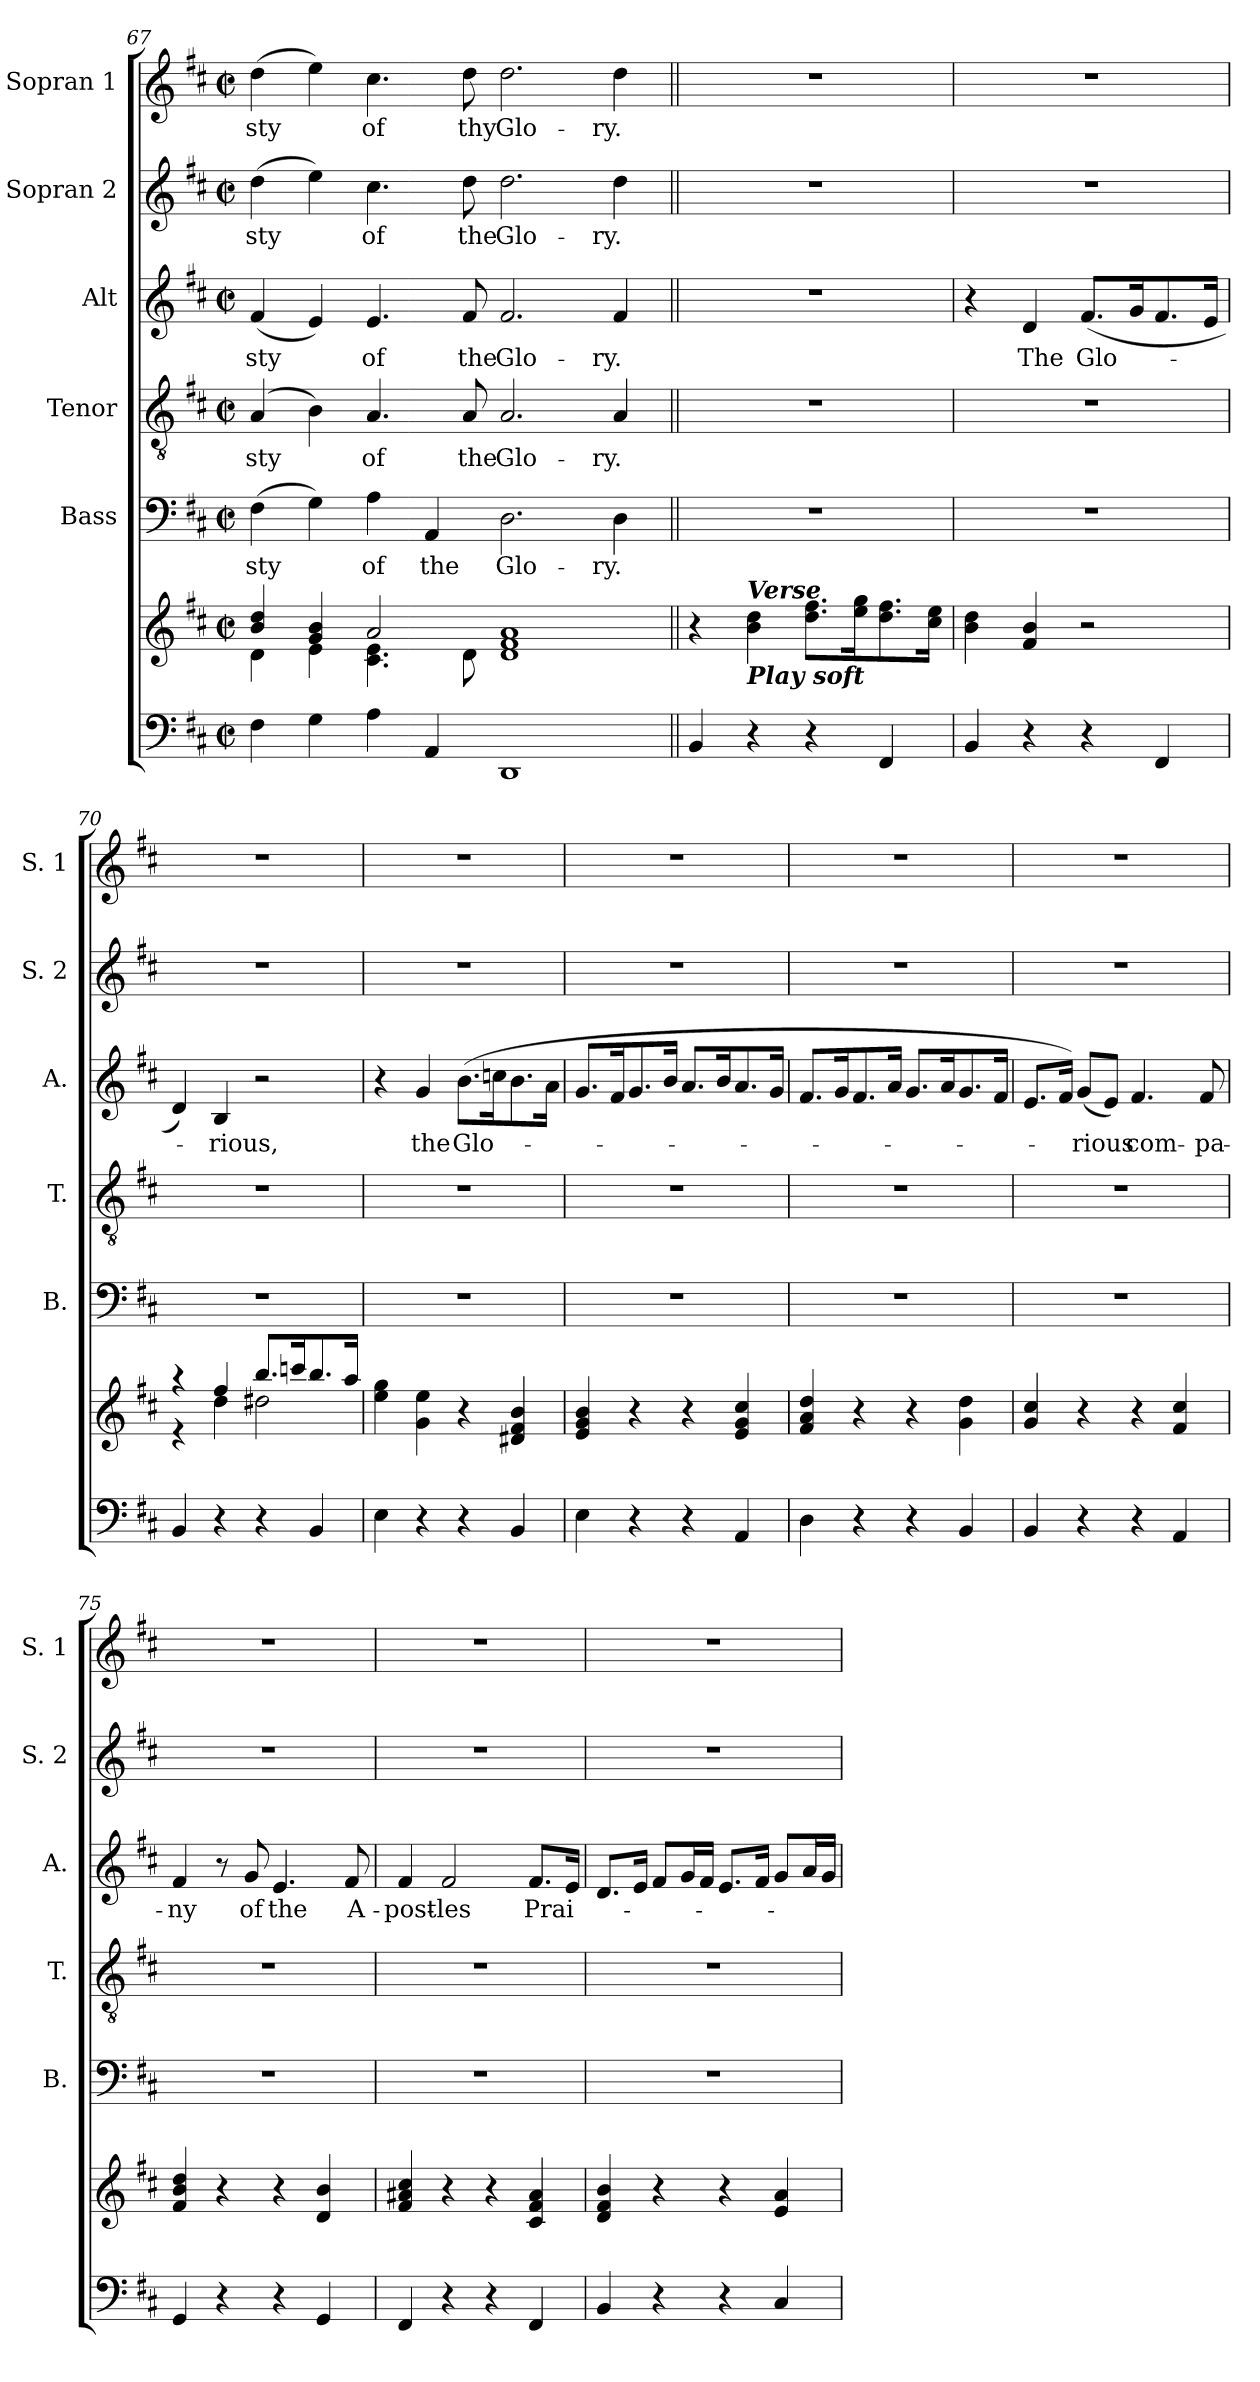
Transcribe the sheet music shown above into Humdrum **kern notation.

**kern	**kern	**kern	**text	**kern	**text	**kern	**text	**kern	**text	**kern	**text
*part6	*part6	*part5	*part5	*part4	*part4	*part3	*part3	*part2	*part2	*part1	*part1
*staff7	*staff6	*staff5	*staff5	*staff4	*staff4	*staff3	*staff3	*staff2	*staff2	*staff1	*staff1
*	*	*I"Bass	*	*I"Tenor	*	*I"Alt	*	*I"Sopran 2	*	*I"Sopran 1	*
*	*	*I'B.	*	*I'T.	*	*I'A.	*	*I'S. 2	*	*I'S. 1	*
*clefF4	*clefG2	*clefF4	*	*clefGv2	*	*clefG2	*	*clefG2	*	*clefG2	*
*k[f#c#]	*k[f#c#]	*k[f#c#]	*	*k[f#c#]	*	*k[f#c#]	*	*k[f#c#]	*	*k[f#c#]	*
*D:	*D:	*D:	*	*D:	*	*D:	*	*D:	*	*D:	*
*M2/2	*M2/2	*M2/2	*	*M2/2	*	*M2/2	*	*M2/2	*	*M2/2	*
*met(c|)	*met(c|)	*met(c|)	*	*met(c|)	*	*met(c|)	*	*met(c|)	*	*met(c|)	*
=67	=67	=67	=67	=67	=67	=67	=67	=67	=67	=67	=67
*	*^	*	*	*	*	*	*	*	*	*	*
!	!	!	!	!LO:LY:b	!	!LO:LY:b	!	!LO:LY:b	!	!LO:LY:b	!	!LO:LY:b
4F#\	4b/ 4dd/	4d\	(>4F#\	-sty	(4A/	-sty	(<4f#/	-sty	(>4dd\	-sty	(>4dd\	-sty
4G\	4g/ 4b/	4e\	4G\)	.	4B\)	.	4e/)	.	4ee\)	.	4ee\)	.
!	!	!	!	!LO:LY:b	!	!LO:LY:b	!	!LO:LY:b	!	!LO:LY:b	!	!LO:LY:b
4A\	2a/	4.c#\ 4.e\	4A\	of	4.A/	of	4.e/	of	4.cc#\	of	4.cc#\	of
!	!	!	!	!LO:LY:b	!	!	!	!	!	!	!	!
4AA/	.	.	4AA/	the	.	.	.	.	.	.	.	.
!	!	!	!	!	!	!LO:LY:b	!	!LO:LY:b	!	!LO:LY:b	!	!LO:LY:b
.	.	8d\	.	.	8A/	the	8f#/	the	8dd\	the	8dd\	thy
!	!	!	!	!LO:LY:b	!	!LO:LY:b	!	!LO:LY:b	!	!LO:LY:b	!	!LO:LY:b
1DD	1a	1d 1f#	2.D\	Glo-	2.A/	Glo-	2.f#/	Glo-	2.dd\	Glo-	2.dd\	Glo-
!	!	!	!	!LO:LY:b	!	!LO:LY:b	!	!LO:LY:b	!	!LO:LY:b	!	!LO:LY:b
.	.	.	4D\	-ry.	4A/	-ry.	4f#/	-ry.	4dd\	-ry.	4dd\	-ry.
*	*v	*v	*	*	*	*	*	*	*	*	*	*
!!LO:LB:g=z
=68||	=68||	=68||	=68||	=68||	=68||	=68||	=68||	=68||	=68||	=68||	=68||
4BB/	4r	1r	.	1r	.	1r	.	1r	.	1r	.
!	!LO:TX:a:Bi:t=Verse	!	!	!	!	!	!	!	!	!	!
!	!LO:TX:b:Bi:t=Play soft	!	!	!	!	!	!	!	!	!	!
4r	4b\ 4dd\	.	.	.	.	.	.	.	.	.	.
4r	8.dd\ 8.ff#\L	.	.	.	.	.	.	.	.	.	.
.	16ee\ 16gg\k	.	.	.	.	.	.	.	.	.	.
4FF#/	8.dd\ 8.ff#\	.	.	.	.	.	.	.	.	.	.
.	16cc#\ 16ee\Jk	.	.	.	.	.	.	.	.	.	.
=69	=69	=69	=69	=69	=69	=69	=69	=69	=69	=69	=69
4BB/	4b\ 4dd\	1r	.	1r	.	4r	.	1r	.	1r	.
!	!	!	!	!	!	!	!LO:LY:b	!	!	!	!
4r	4f#/ 4b/	.	.	.	.	4d/	The	.	.	.	.
!	!	!	!	!	!	!	!LO:LY:b	!	!	!	!
4r	2r	.	.	.	.	(<8.f#/L	Glo-	.	.	.	.
.	.	.	.	.	.	16g/k	.	.	.	.	.
4FF#/	.	.	.	.	.	8.f#/	.	.	.	.	.
.	.	.	.	.	.	16e/Jk	.	.	.	.	.
=70	=70	=70	=70	=70	=70	=70	=70	=70	=70	=70	=70
*	*^	*	*	*	*	*	*	*	*	*	*
4BB/	4r	4r	1r	.	1r	.	4d/)	.	1r	.	1r	.
!	!	!	!	!	!	!	!	!LO:LY:b	!	!	!	!
4r	4ff#/	4dd\	.	.	.	.	4B/	-rious,	.	.	.	.
4r	8.bb/L	2dd#X\	.	.	.	.	2r	.	.	.	.	.
.	16cccn/k	.	.	.	.	.	.	.	.	.	.	.
4BB/	8.bb/	.	.	.	.	.	.	.	.	.	.	.
.	16aa/Jk	.	.	.	.	.	.	.	.	.	.	.
*	*v	*v	*	*	*	*	*	*	*	*	*	*
=71	=71	=71	=71	=71	=71	=71	=71	=71	=71	=71	=71
4E\	4ee\ 4gg\	1r	.	1r	.	4r	.	1r	.	1r	.
!	!	!	!	!	!	!	!LO:LY:b	!	!	!	!
4r	4g\ 4ee\	.	.	.	.	4g/	the	.	.	.	.
!	!	!	!	!	!	!	!LO:LY:b	!	!	!	!
4r	4r	.	.	.	.	(>8.b\L	Glo-	.	.	.	.
.	.	.	.	.	.	16ccn\k	.	.	.	.	.
4BB/	4d#X/ 4f#/ 4b/	.	.	.	.	8.b\	.	.	.	.	.
.	.	.	.	.	.	16a\Jk	.	.	.	.	.
=72	=72	=72	=72	=72	=72	=72	=72	=72	=72	=72	=72
4E\	4e/ 4g/ 4b/	1r	.	1r	.	8.g/L	.	1r	.	1r	.
.	.	.	.	.	.	16f#/k	.	.	.	.	.
4r	4r	.	.	.	.	8.g/	.	.	.	.	.
.	.	.	.	.	.	16b/Jk	.	.	.	.	.
4r	4r	.	.	.	.	8.a/L	.	.	.	.	.
.	.	.	.	.	.	16b/k	.	.	.	.	.
4AA/	4e/ 4g/ 4cc#/	.	.	.	.	8.a/	.	.	.	.	.
.	.	.	.	.	.	16g/Jk	.	.	.	.	.
=73	=73	=73	=73	=73	=73	=73	=73	=73	=73	=73	=73
4D\	4f#/ 4a/ 4dd/	1r	.	1r	.	8.f#/L	.	1r	.	1r	.
.	.	.	.	.	.	16g/k	.	.	.	.	.
4r	4r	.	.	.	.	8.f#/	.	.	.	.	.
.	.	.	.	.	.	16a/Jk	.	.	.	.	.
4r	4r	.	.	.	.	8.g/L	.	.	.	.	.
.	.	.	.	.	.	16a/k	.	.	.	.	.
4BB/	4g\ 4dd\	.	.	.	.	8.g/	.	.	.	.	.
.	.	.	.	.	.	16f#/Jk	.	.	.	.	.
!!LO:PB:g=z
=74	=74	=74	=74	=74	=74	=74	=74	=74	=74	=74	=74
4BB/	4g/ 4cc#/	1r	.	1r	.	8.e/L	.	1r	.	1r	.
.	.	.	.	.	.	16f#/Jk)	.	.	.	.	.
!	!	!	!	!	!	!	!LO:LY:b	!	!	!	!
4r	4r	.	.	.	.	(<8g/L	-rious	.	.	.	.
.	.	.	.	.	.	8e/J)	.	.	.	.	.
!	!	!	!	!	!	!	!LO:LY:b	!	!	!	!
4r	4r	.	.	.	.	4.f#/	com-	.	.	.	.
4AA/	4f#/ 4cc#/	.	.	.	.	.	.	.	.	.	.
!	!	!	!	!	!	!	!LO:LY:b	!	!	!	!
.	.	.	.	.	.	8f#/	-pa-	.	.	.	.
=75	=75	=75	=75	=75	=75	=75	=75	=75	=75	=75	=75
!	!	!	!	!	!	!	!LO:LY:b	!	!	!	!
4GG/	4f#/ 4b/ 4dd/	1r	.	1r	.	4f#/	-ny	1r	.	1r	.
4r	4r	.	.	.	.	8r	.	.	.	.	.
!	!	!	!	!	!	!	!LO:LY:b	!	!	!	!
.	.	.	.	.	.	8g/	of	.	.	.	.
!	!	!	!	!	!	!	!LO:LY:b	!	!	!	!
4r	4r	.	.	.	.	4.e/	the	.	.	.	.
4GG/	4d/ 4b/	.	.	.	.	.	.	.	.	.	.
!	!	!	!	!	!	!	!LO:LY:b	!	!	!	!
.	.	.	.	.	.	8f#/	A-	.	.	.	.
=76	=76	=76	=76	=76	=76	=76	=76	=76	=76	=76	=76
!	!	!	!	!	!	!	!LO:LY:b	!	!	!	!
4FF#/	4f#/ 4a#X/ 4cc#/	1r	.	1r	.	4f#/	-post-	1r	.	1r	.
!	!	!	!	!	!	!	!LO:LY:b	!	!	!	!
4r	4r	.	.	.	.	2f#/	-les	.	.	.	.
4r	4r	.	.	.	.	.	.	.	.	.	.
!	!	!	!	!	!	!	!LO:LY:b	!	!	!	!
4FF#/	4c#/ 4f#/ 4a#/	.	.	.	.	8.f#/L	Prai-	.	.	.	.
.	.	.	.	.	.	16e/Jk	.	.	.	.	.
=77	=77	=77	=77	=77	=77	=77	=77	=77	=77	=77	=77
4BB/	4d/ 4f#/ 4b/	1r	.	1r	.	8.d/L	.	1r	.	1r	.
.	.	.	.	.	.	16e/Jk	.	.	.	.	.
4r	4r	.	.	.	.	8f#/L	.	.	.	.	.
.	.	.	.	.	.	16g/L	.	.	.	.	.
.	.	.	.	.	.	16f#/JJ	.	.	.	.	.
4r	4r	.	.	.	.	8.e/L	.	.	.	.	.
.	.	.	.	.	.	16f#/Jk	.	.	.	.	.
4C#/	4e/ 4a/	.	.	.	.	8g/L	.	.	.	.	.
.	.	.	.	.	.	16a/L	.	.	.	.	.
.	.	.	.	.	.	16g/JJ	.	.	.	.	.
=	=	=	=	=	=	=	=	=	=	=	=
*-	*-	*-	*-	*-	*-	*-	*-	*-	*-	*-	*-
